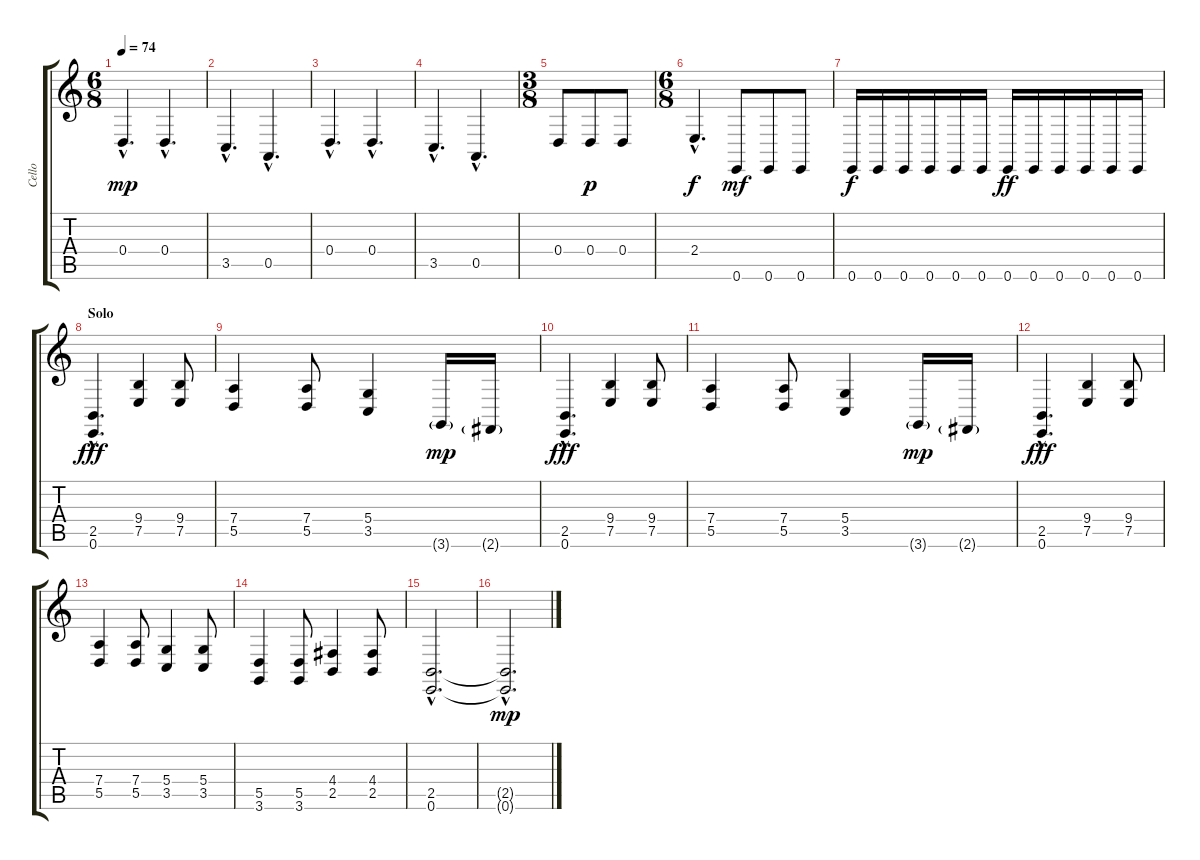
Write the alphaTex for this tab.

\track ("Cello" "Cello") {instrument cello}
\staff {score tabs}
\tuning (E4 B3 G3 D3 A2 E2) {hide}
\ts (6 8)
\tempo 74
\clef g2
\ks c
0.4{hac}.4{d dy mp} 0.4{hac}.4{d} |
3.5{hac}.4{d} 0.5{hac}.4{d} |
0.4{hac}.4{d} 0.4{hac}.4{d} |
3.5{hac}.4{d} 0.5{hac}.4{d} |
\ts (3 8)
0.4.8 0.4.8{dy p} 0.4.8 |
\ts (6 8)
2.4{hac}.4{d dy f} 0.6.8{dy mf} 0.6.8 0.6.8 |
0.6.16{dy f} 0.6.16 0.6.16 0.6.16 0.6.16 0.6.16 0.6.16{dy ff} 0.6.16 0.6.16 0.6.16 0.6.16 0.6.16 |
\section ("" "Solo")
(2.5{hac} 0.6{hac}).4{d dy fff} (9.4 7.5).4 (9.4 7.5).8 |
(7.4 5.5).4 (7.4 5.5).8 (5.4 3.5).4 3.6{g}.16{dy mp} 2.6{g}.16 |
(2.5{hac} 0.6{hac}).4{d dy fff} (9.4 7.5).4 (9.4 7.5).8 |
(7.4 5.5).4 (7.4 5.5).8 (5.4 3.5).4 3.6{g}.16{dy mp} 2.6{g}.16 |
(2.5{hac} 0.6{hac}).4{d dy fff} (9.4 7.5).4 (9.4 7.5).8 |
(7.4 5.5).4 (7.4 5.5).8 (5.4 3.5).4 (5.4 3.5).8 |
(5.5 3.6).4 (5.5 3.6).8 (4.4 2.5).4 (4.4 2.5).8 |
(2.5{hac} 0.6{hac}).2{d} |
(2.5{hac t} 0.6{hac t}).2{d dy mp}
